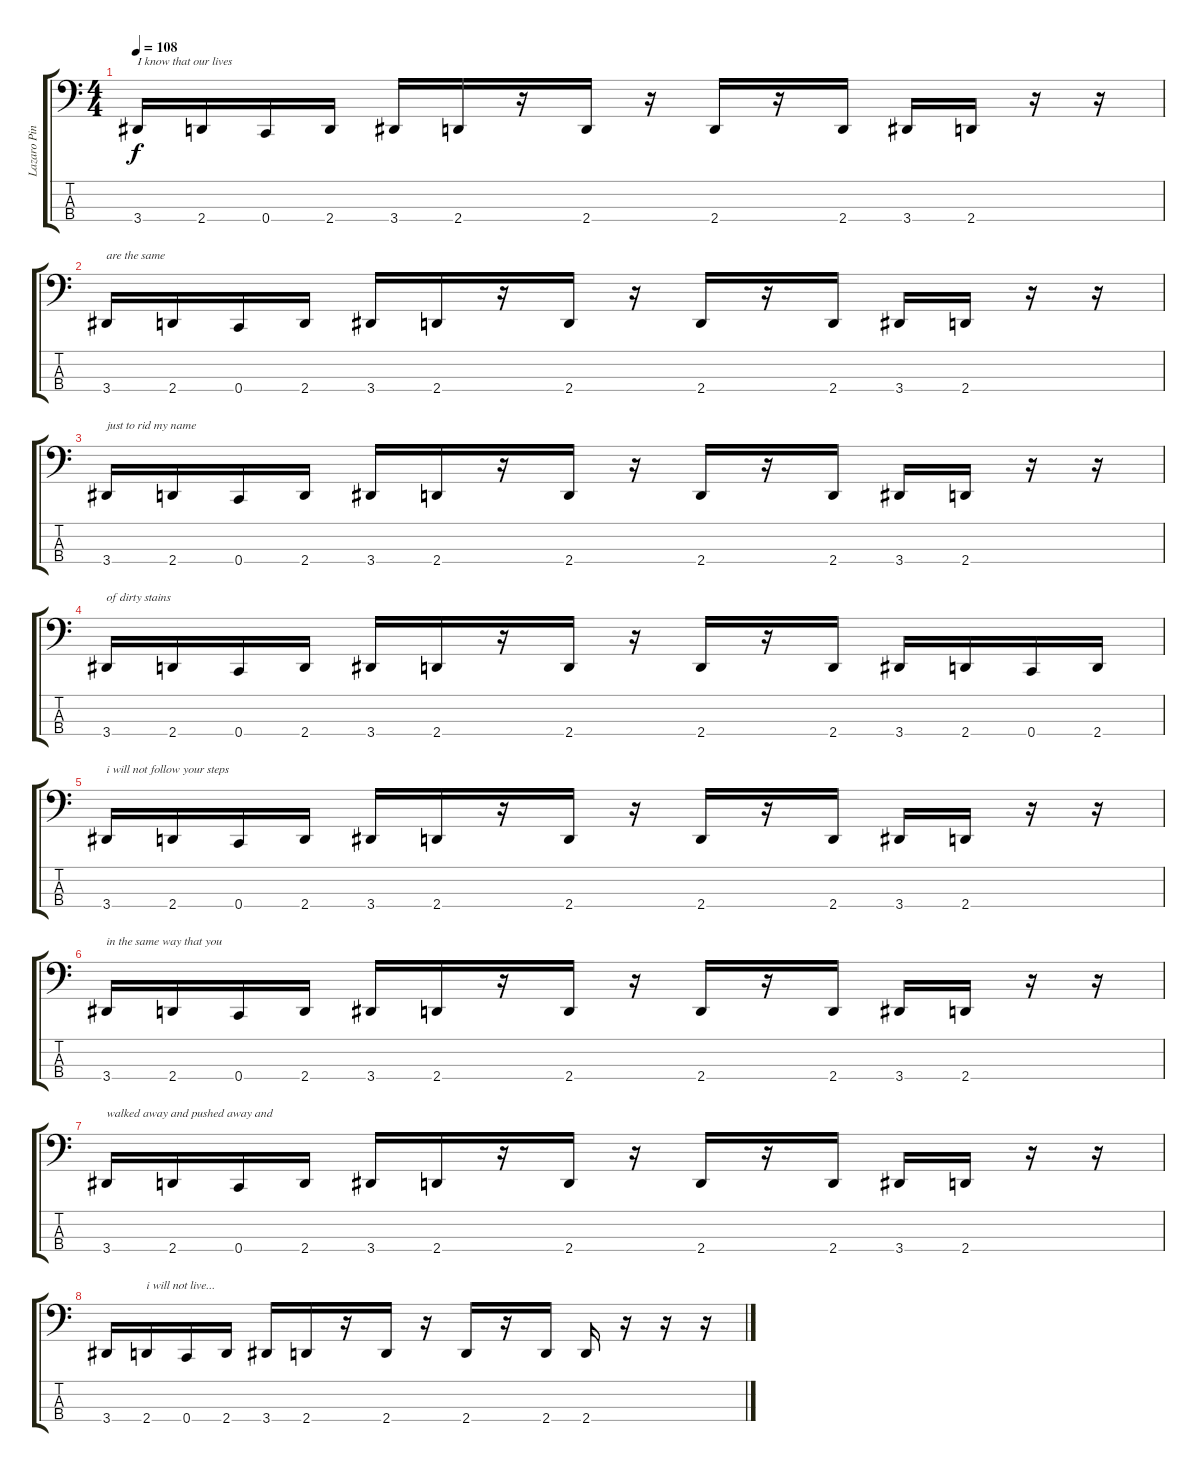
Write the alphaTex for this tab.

\track ("Lazaro Pina [Bass]" "Lazaro Pin") {instrument electricbasspick}
\staff {score tabs}
\tuning (F2 C2 G1 C1) {hide}
\ts (4 4)
\tempo 108
\clef f4
\ks c
3.4.16{txt "I know that our lives" dy f} 2.4.16 0.4.16 2.4.16 3.4.16 2.4.16 r.16 2.4.16 r.16 2.4.16 r.16 2.4.16 3.4.16 2.4.16 r.16 r.16 |
3.4.16{txt "are the same"} 2.4.16 0.4.16 2.4.16 3.4.16 2.4.16 r.16 2.4.16 r.16 2.4.16 r.16 2.4.16 3.4.16 2.4.16 r.16 r.16 |
3.4.16{txt "just to rid my name"} 2.4.16 0.4.16 2.4.16 3.4.16 2.4.16 r.16 2.4.16 r.16 2.4.16 r.16 2.4.16 3.4.16 2.4.16 r.16 r.16 |
3.4.16{txt "of dirty stains"} 2.4.16 0.4.16 2.4.16 3.4.16 2.4.16 r.16 2.4.16 r.16 2.4.16 r.16 2.4.16 3.4.16 2.4.16 0.4.16 2.4.16 |
3.4.16{txt "i will not follow your steps"} 2.4.16 0.4.16 2.4.16 3.4.16 2.4.16 r.16 2.4.16 r.16 2.4.16 r.16 2.4.16 3.4.16 2.4.16 r.16 r.16 |
3.4.16{txt "in the same way that you"} 2.4.16 0.4.16 2.4.16 3.4.16 2.4.16 r.16 2.4.16 r.16 2.4.16 r.16 2.4.16 3.4.16 2.4.16 r.16 r.16 |
3.4.16{txt "walked away and pushed away and"} 2.4.16 0.4.16 2.4.16 3.4.16 2.4.16 r.16 2.4.16 r.16 2.4.16 r.16 2.4.16 3.4.16 2.4.16 r.16 r.16 |
3.4.16 2.4.16{txt "i will not live..."} 0.4.16 2.4.16 3.4.16 2.4.16 r.16 2.4.16 r.16 2.4.16 r.16 2.4.16 2.4.16 r.16 r.16 r.16
